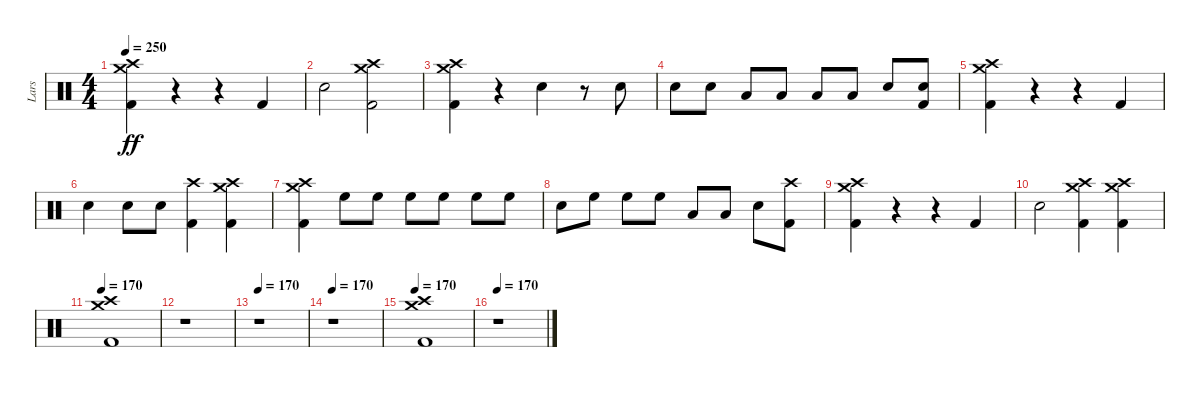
\track ("Lars" "Lars") {instrument percussion}
\staff {score}
\articulation defaults
\ts (4 4)
\tempo 250
\clef neutral
\ks c
("Kick (hit) 2" "Crash medium (hit)" "Crash high (hit)").4{dy ff} r.4 r.4 "Kick (hit) 2".4 |
"Snare (hit) 2".2 ("Kick (hit) 2" "Crash medium (hit)" "Crash high (hit)").2 |
("Kick (hit) 2" "Crash medium (hit)" "Crash high (hit)").4 r.4 "Snare (hit) 2".4 r.8 "Snare (hit) 2".8 |
"Snare (hit) 2".8 "Snare (hit) 2".8 "Low Tom (hit)".8 "Low Tom (hit)".8 "Low Tom (hit)".8 "Low Tom (hit)".8 "Snare (hit) 2".8 ("Snare (hit) 2" "Kick (hit) 2").8 |
("Kick (hit) 2" "Crash medium (hit)" "Crash high (hit)").4 r.4 r.4 "Kick (hit) 2".4 |
"Snare (hit) 2".4 "Snare (hit) 2".8 "Snare (hit) 2".8 ("Kick (hit) 2" "Crash high (hit)").4 ("Kick (hit) 2" "Crash medium (hit)" "Crash high (hit)").4 |
("Kick (hit) 2" "Crash medium (hit)" "Crash high (hit)").4 "High Floor Tom (hit)".8 "High Floor Tom (hit)".8 "High Floor Tom (hit)".8 "High Floor Tom (hit)".8 "High Floor Tom (hit)".8 "High Floor Tom (hit)".8 |
"Snare (hit) 2".8 "High Floor Tom (hit)".8 "High Floor Tom (hit)".8 "High Floor Tom (hit)".8 "Low Floor Tom (hit)".8 "Low Floor Tom (hit)".8 "Snare (hit) 2".8 ("Kick (hit) 2" "Crash high (hit)").8 |
("Kick (hit) 2" "Crash medium (hit)" "Crash high (hit)").4 r.4 r.4 "Kick (hit) 2".4 |
"Snare (hit) 2".2 ("Kick (hit) 2" "Crash medium (hit)" "Crash high (hit)").4 ("Kick (hit) 2" "Crash medium (hit)" "Crash high (hit)").4 |
\tempo 170
("Kick (hit) 2" "Crash medium (hit)" "Crash high (hit)").1 |
r.1 |
\tempo 170
r.1 |
\tempo 170
r.1 |
\tempo 170
("Kick (hit) 2" "Crash medium (hit)" "Crash high (hit)").1 |
\tempo 170
r.1
